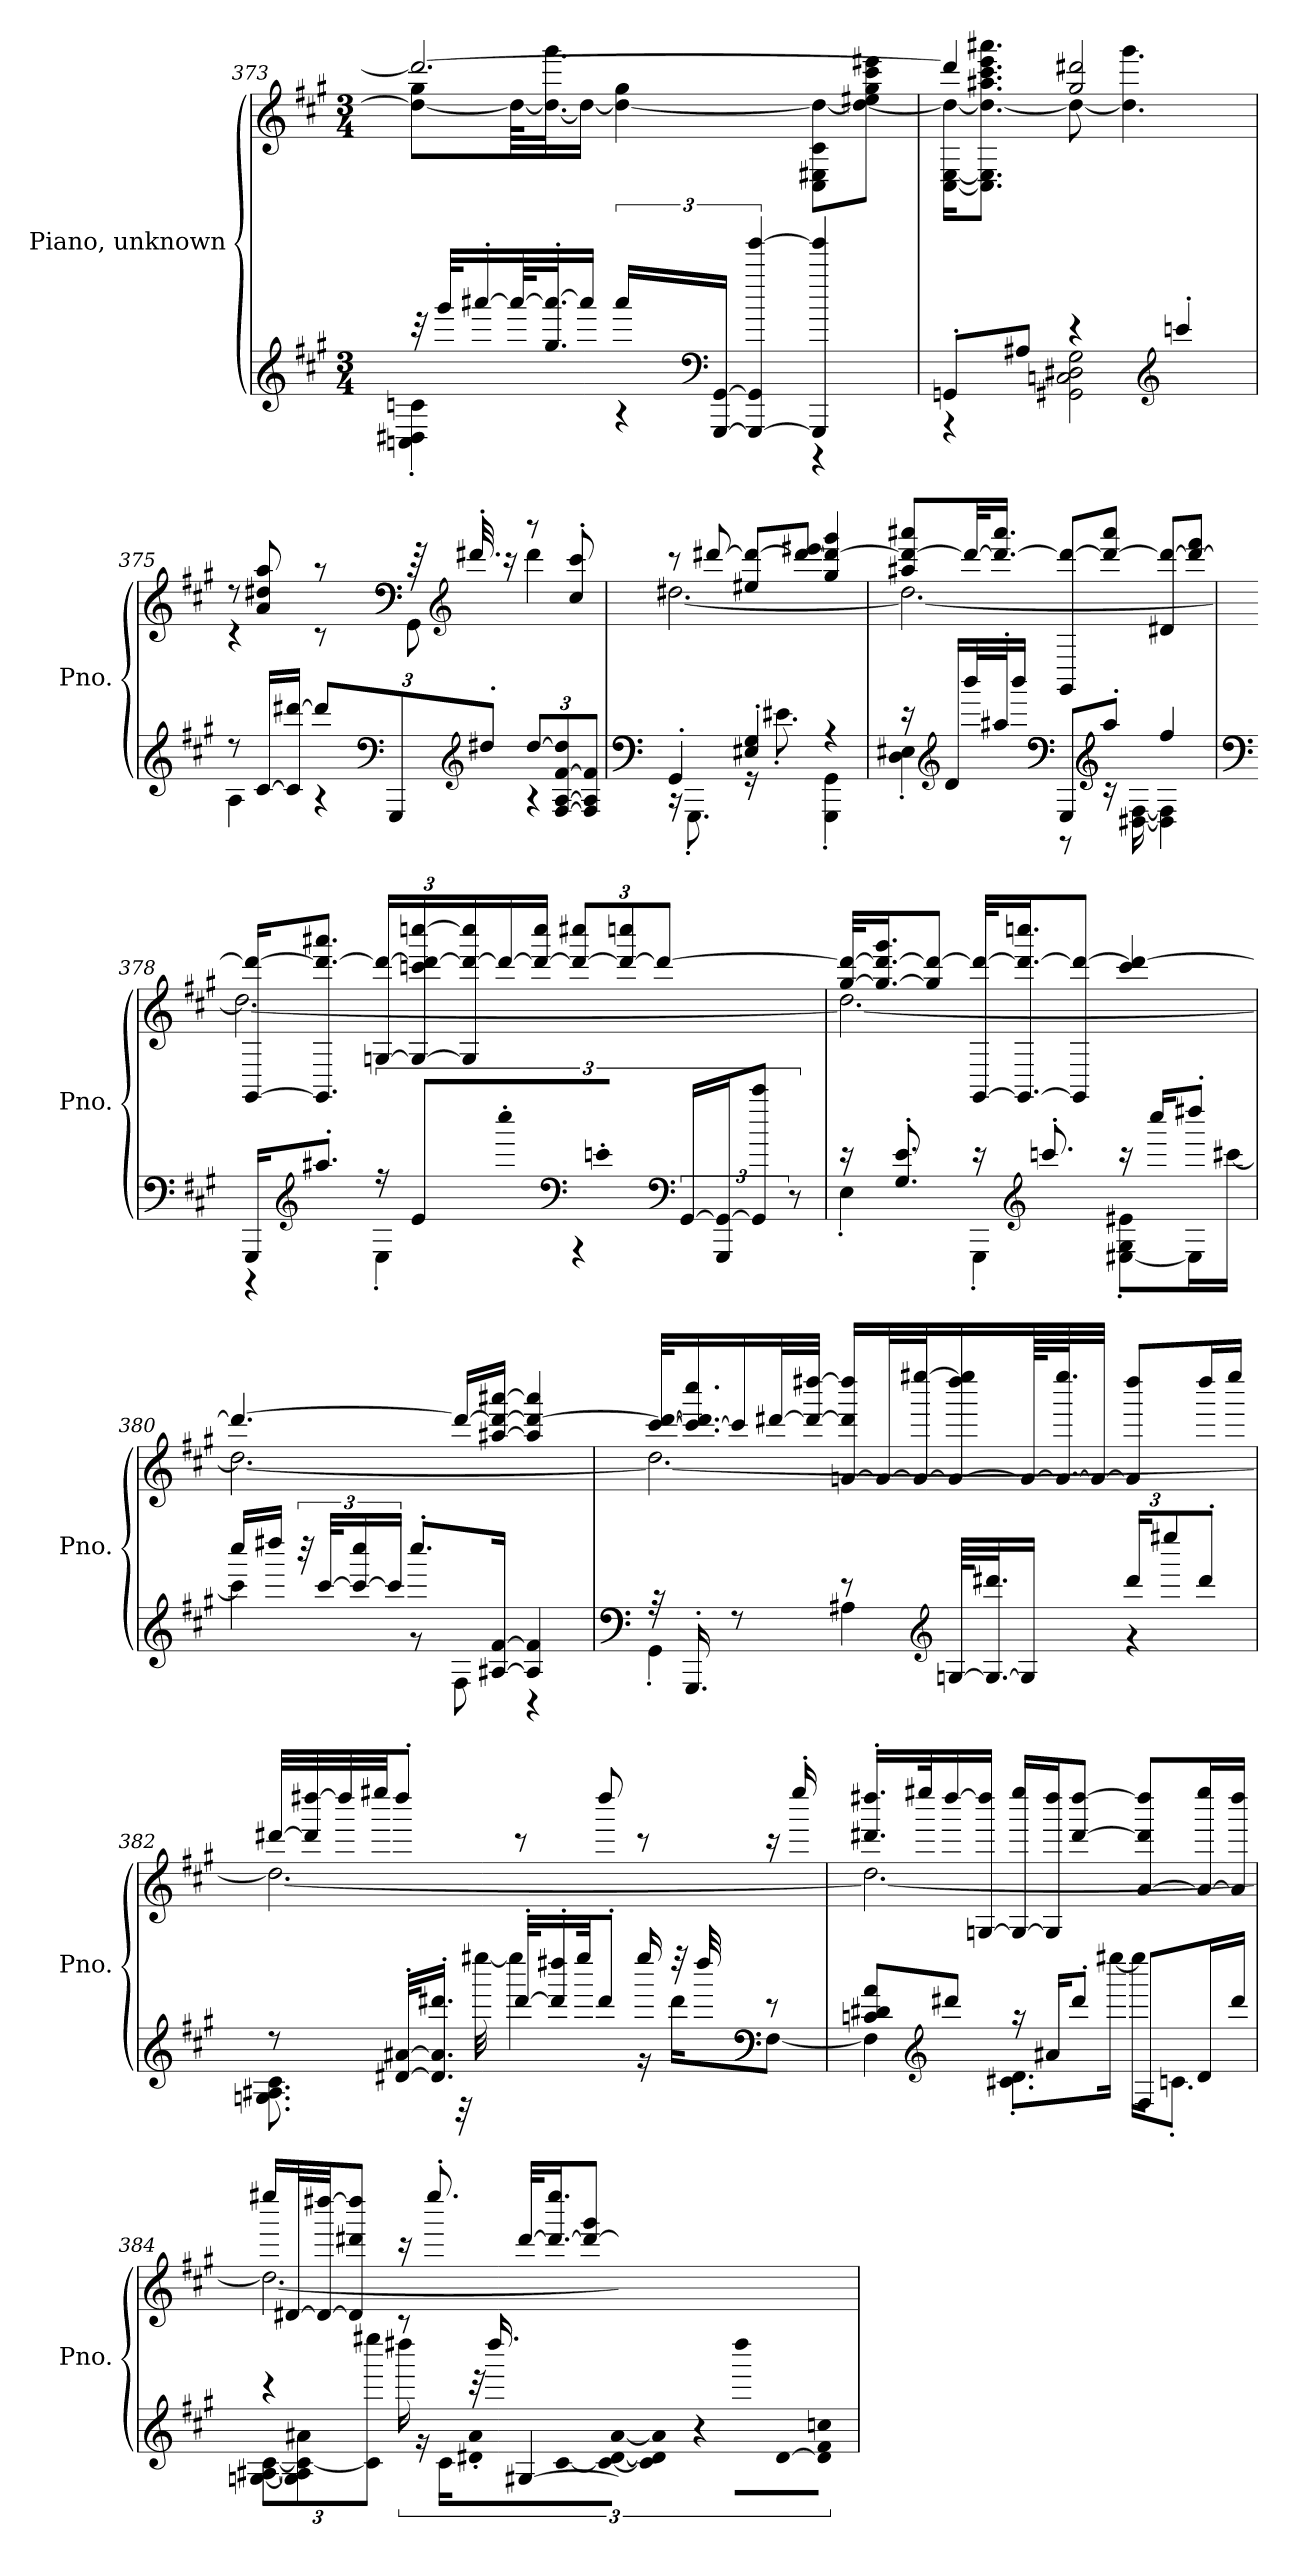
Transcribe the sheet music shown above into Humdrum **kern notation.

**kern	**kern
*part1	*part1
*staff2	*staff1
*I"Piano, unknown	*
*I'Pno.	*
!!LO:LB:g=z
*clefG2	*clefG2
*k[f#c#g#]	*k[f#c#g#]
*M3/4	*M3/4
=373	=373
*^	*^
32r	4Cn\' 4D#X\' 4cn\'	2.ddd#/_	8dd#\_ 8gg#\L
32ggg#/KLL	.	.	.
[16aaa#X'/	.	.	.
64aaa#/KL_	.	.	64dd#\KLL_
32.gg#/' 32.aaa#/_'J	.	.	32.dd#\_ 32.ggg#\J
16aaa#/JJ]	.	.	16dd#\JJ_
24aaa#/LL	4r	.	4dd#\_ 4gg#\
*clefF4	*	*	*
[24GGG#/ [24GG#/JJ	.	.	.
6GGG#/_ 6GG#/] [6ggg#/	.	.	.
4GGG#/] 4ggg#/]	4r	.	8C#\ 8E#X\ 8c#\ 8dd#\_L
.	.	.	8dd#\_ 8ee#X\ 8gg#\ 8ccc#\ 8eee#X\J
=374	=374	=374	=374
8GGn'/L	4r	4ddd#/]	[16C#\ [16E\ 16dd#\_KL
.	.	.	8.C#\] 8.E\] 8.dd#\_ 8.aa#X\ 8.ccc#\ 8.eee\ 8.aaa#X\J
8A#X/J	.	.	.
4r	2GG#X\ 2Cn\ 2D#X\ 2G#\	2gg#/ 2ddd#X/	8dd#\_
.	.	.	4.dd#\] 4.ggg#\
*clefG2	*	*	*
4cccn'/	.	.	.
!!LO:LB:g=z	!!
=375	=375	=375	=375
8r	4A\	8r	4r
[16c#/LL	.	8a/ 8dd#X/ 8aa/	.
16c#/] [16ddd#X/JJ	.	.	.
*Xbrackettup	*	*	*
12ddd#/L]	4r	8r	8r
*clefF4	*	*	*
12GGG#/	.	.	.
*	*	*clefF4	*
.	.	64r	8GG#\
*	*	*clefG2	*
.	.	32.ddd#X'/	.
*clefG2	*	*	*
12dd#X'/J	.	.	.
.	.	16r	.
[12dd#/L	4r	8r	4ddd#\
[12F#/ [12A/ [12f#/ 12dd#/]	.	.	.
.	.	8cc#/' 8ccc#/'	.
12F#/] 12A/] 12f#/]J	.	.	.
=376	=376	=376	=376
*clefF4	*	*	*
4GG#'/	16r	8r	[2.dd#X\
.	8.GGG#'\	.	.
.	.	[8ddd#X/	.
4E#X/' 4G#/'	16r	8ee#X/ 8ddd#/_L	.
.	8.e#X'\	.	.
.	.	8ddd#/_ 8eee#X/J	.
4r	4GGG#\' 4GG#\'	4gg#/ 4ddd#/_ 4ggg#/	.
!!LO:LB:g=z	!!
=377	=377	=377	=377
16r	4D\' 4E#X\'	8aa#X/ 8ddd#/_ 8aaa#X/L	2.dd#\_
*clefG2	*	*	*
16d/LL	.	.	.
32bbb/L	.	32ddd#/KL_	.
32aa#X'/J	.	16.ddd#/_ 16.aaa#/JJ	.
16bbb/JJ	.	.	.
*clefF4	*	*	*
8GGG#/L	8r	8GG#/ 8ddd#/_L	.
*clefG2	*	*	*
8aa#'/J	16r	8ddd#/_ 8aaa#/J	.
.	[16D#X\ [16F#\	.	.
4ff#/	4D#\] 4F#\]	8d#X/ 8ddd#/_L	.
.	.	8ddd#/_ 8fff#/J	.
=378	=378	=378	=378
*clefF4	*	*	*
16GGG#/KL	4r	[16GG#/ 16ddd#/_KL	2.dd#\_
*clefG2	*	*	*
8.aa#X'/J	.	8.GG#/] 8.ddd#/_ 8.aaa#X/J	.
*brackettup	*	*Xbrackettup	*
24r	4E'\	[24Gn/ 24ddd#/_LL	.
12e/L	.	24G/_ 24cccn/ 24ddd#/_ [24ccccn/	.
.	.	24G/] 24ddd#/_ 24cccc/]	.
16cccc#'/L	.	16ddd#/_	.
16cccn'/JJ	.	16ddd#/_ 16cccc/JJ	.
*clefF4	*	*	*
[24GG#/LL	4r	12ddd#/_ 12cccc#X/L	.
24GGG#/ 24GG#/_J	.	.	.
12GG#/] 12ccc/J	.	12ddd#/_ 12ccccn/	.
12r	.	12ddd#/J_	.
!!LO:LB:g=z	!!
=379	=379	=379	=379
16r	4E'\	[32gg#/ 32ddd#/_KLL	2.dd#\_
.	.	16.gg#/_ 16.ddd#/_ 16.ggg#/J	.
8.G#/' 8.e/'	.	.	.
.	.	8gg#/] 8ddd#/_J	.
16r	4GGG#'\	[32GG#/ 32ddd#/_KLL	.
.	.	16.GG#/_ 16.ddd#/_ 16.ccccn/J	.
*clefG2	*	*	*
8.cccn'/	.	.	.
.	.	8GG#/] 8ddd#/_J	.
16r	[8E#X\' 8G#\' 8e#X\'L	4ccc#/ 4ddd#/_	.
16cccc#/KL	.	.	.
8dddd#X'/J	16E#\L]	.	.
.	[16ccc#X\JJ	.	.
=380	=380	=380	=380
16cccc#/LL	4ccc#\]	4.ddd#/_	2.dd#\_
16dddd#X/JJ	.	.	.
48r	.	.	.
[48ccc#/KLL	.	.	.
24ccc#/_ 24cccc#/	.	.	.
24ccc#/JJ]	.	.	.
8.cccc#'/L	8r	.	.
.	8F#\	16ddd#/LL_	.
[16A#X/ [16f#/Jk	.	[16aa#X/ 16ddd#/_ [16aaa#X/JJ	.
4A#/] 4f#/]	4r	4aa#/] 4ddd#/_ 4aaa#/]	.
!!LO:PB:g=z	!!
=381	=381	=381	=381
*clefF4	*	*	*
32r	4GG#'\	[32ccc#/ 32ddd#/_KLL	2.dd#\_
16.GGG#'/	.	16.ccc#/_ 16.ddd#/] 16.cccc#/	.
8r	.	16ccc#/]	.
.	.	[32ddd#X/L	.
.	.	32ddd#/_ [32dddd#X/JJJ	.
8r	4A#X\	[16gn/ 16ddd#/] 16dddd#/]LL	.
.	.	32g/L_	.
.	.	32g/_ [32eeee#X/J	.
*clefG2	*	*	*
[64Gn/KLLL	.	16g/_ 16dddd#/ 16eeee#/]	.
32.G/_ 32.ddd#X/J	.	.	.
16G/JJ]	.	128g/KLL_	.
.	.	64.g/_ 64.eeee#/J	.
.	.	32g/JJJ_	.
*Xbrackettup	*	*	*
24ddd#/KL	4r	8g/] 8dddd#/L	.
12eeee#X/	.	.	.
8ddd#'/J	.	16dddd#/L	.
.	.	16eeee#/JJ	.
!!LO:LB:g=z	!!
=382	=382	=382	=382
8r	8.Gn\ 8.A#X\ 8.c#\	[32ddd#X/LLL	2.dd#\_
.	.	32ddd#/] [32dddd#X/	.
.	.	32dddd#/]	.
.	.	32eeee#X/JJ	.
[32d#X/' [32a#X/'KLL	.	8dddd#'/J	.
16.d#/]' 16.a#/]' 16.ddd#X/'JJ	.	.	.
.	32r	.	.
.	[32eeee#X\	.	.
[32ddd#'/KLL	4eeee#\]	8r	.
16ddd#/]' 16dddd#X/'	.	.	.
32eeee#/JK	.	.	.
8ddd#'/J	.	8dddd#/	.
16eeee#/	16r	8r	.
32r	16ddd#\KL	.	.
32dddd#/	.	.	.
*clefF4	*	*	*
8r	[8F#\J	16r	.
.	.	16eeee#'/	.
!!LO:LB:g=z	!!
=383	=383	=383	=383
8cn/ 8d#X/ 8a/L	4F#\]	16.ddd#X/' 16.dddd#X/'LL	2.dd#\_
.	.	32eeee#X/K	.
*clefG2	*	*	*
8ddd#X/J	.	[16dddd#/	.
.	.	[16Gn/ 16dddd#/]JJ	.
16r	8.c#X\' 8.d#\'L	16G/_ 16eeee#/LL	.
16a#X/KL	.	16G/] 16dddd#/J	.
8ddd#'/J	.	[8ddd#/ [8dddd#/J	.
.	[16eeee#X\Jk	.	.
8F#/L	16eeee#\KL]	[8a/ 8ddd#/] 8dddd#/]L	.
.	8.cn'\J	.	.
16d#/L	.	16a/_ 16eeee#/L	.
16ddd#/JJ	.	16a/] 16dddd#/JJ	.
!!LO:LB:g=z	!!
=384	=384	=384	=384
4r	[12Gn\ [12A#X\ [12c#\L	16eeee#X/LL	2.dd#\_
.	.	[32d#X/L	.
.	12G\] 12A#\] 12c#\_ 12a#X\	.	.
.	.	32d#/_ [32dddd#X/JJ	.
.	.	8d#/] 8ddd#X/ 8dddd#/]J	.
.	12c#\] 12eeee#X\J	.	.
*	*brackettup	*	*
8r	24dddd#X\	16r	.
.	24r	.	.
.	.	8.eeee#'/	.
.	24c#\LL	.	.
32r	16d#X\' 16a#\'	.	.
16.dddd#/	.	.	.
.	[32c#\L	.	.
.	32c#\_ [32d#\ [32a#\JJJ	.	.
[4G#X/	16c#\] 16d#\] 16a#\]	[32ddd#/KLL	.
.	.	16.ddd#/_ 16.eeee#/J	.
.	32r	.	.
.	32dddd#\KLL	.	.
.	[16d#\	8ddd#/_ 8ggg#/J	.
.	16d#\_ [16f#\ [16ccn\JJ	.	.
*v	*v	*	*
*	*v	*v
=	=
*-	*-
